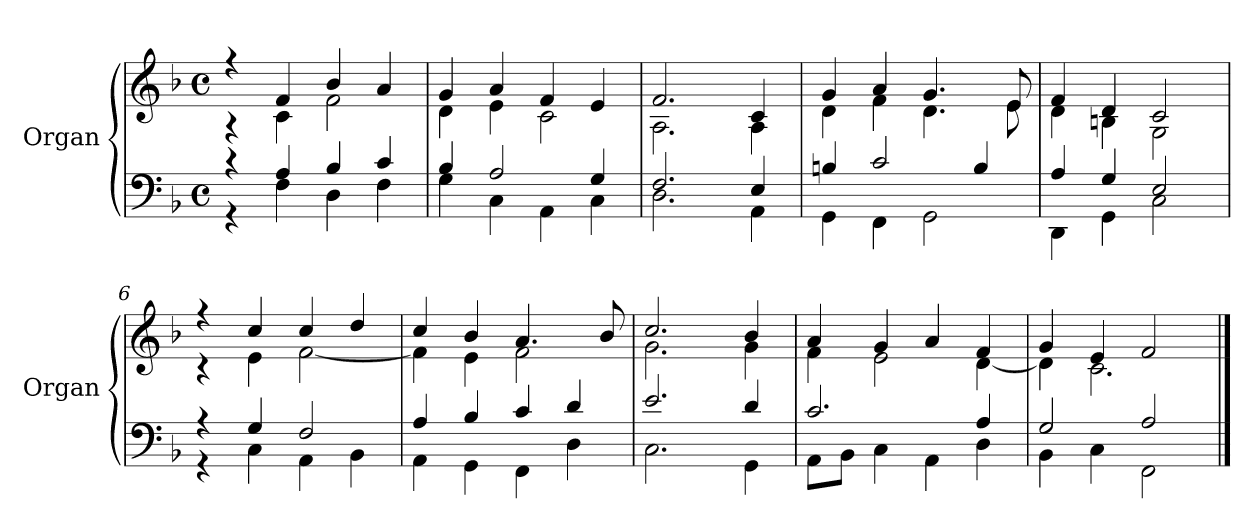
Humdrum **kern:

**kern	**kern
*part1	*part1
*staff2	*staff1
*I"Organ	*
*I'Organ	*
*clefF4	*clefG2
*k[b-]	*k[b-]
*M4/4	*M4/4
*met(c)	*met(c)
=1	=1
*^	*^
4r	4r	4r	4r
4A/	4F\	4f/	4c\
4B-/	4D\	4b-/	2f\
4c/	4F\	4a/	.
=2	=2	=2	=2
4B-/	4G\	4g/	4d\
2A/	4C\	4a/	4e\
.	4AA\	4f/	2c\
4G/	4C\	4e/	.
=3	=3	=3	=3
2.F/	2.D\	2.f/	2.A\
4E/	4AA\	4c/	4A\
=4	=4	=4	=4
4Bn/	4GG\	4g/	4d\
2c/	4FF\	4a/	4f\
.	2GG\	4.g/	4.d\
4B/	.	.	.
.	.	8e/	8e\
=5	=5	=5	=5
4A/	4DD\	4f/	4d\
4G/	4GG\	4d/	4Bn\
2E/	2C\	2c/	2G\
=6	=6	=6	=6
4r	4r	4r	4r
4G/	4C\	4cc/	4e\
2F/	4AA\	4cc/	[<2f\
.	4BB-\	4dd/	.
=7	=7	=7	=7
4A/	4AA\	4cc/	4f\]
4B-/	4GG\	4b-/	4e\
4c/	4FF\	4.a/	2f\
4d/	4D\	.	.
.	.	8b-/	.
=8	=8	=8	=8
2.e/	2.C\	2.cc/	2.g\
4d/	4GG\	4b-/	4g\
=9	=9	=9	=9
2.c/	8AA\L	4a/	4f\
.	8BB-\J	.	.
.	4C\	4g/	2e\
.	4AA\	4a/	.
4A/	4D\	4f/	[<4d\
=10	=10	=10	=10
2G/	4BB-\	4g/	4d\]
.	4C\	4e/	2.c\
2A/	2FF\	2f/	.
*v	*v	*	*
*	*v	*v
==	==
*-	*-
